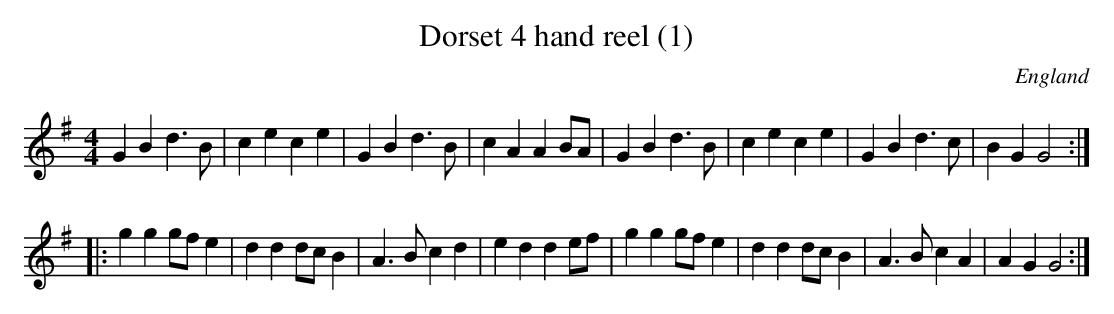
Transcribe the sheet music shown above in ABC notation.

X:1
T:Dorset 4 hand reel (1)
O:England
M:4/4
K:G
G2B2 d3B|c2e2 c2e2|G2B2 d3B|c2A2 A2BA|\
G2B2 d3B|c2e2 c2e2|G2B2 d3c|B2G2 G4::
g2g2 gfe2|d2d2 dcB2|A3B c2d2|e2d2 d2ef|\
g2g2 gfe2|d2d2 dcB2|A3B c2A2|A2G2 G4:|
